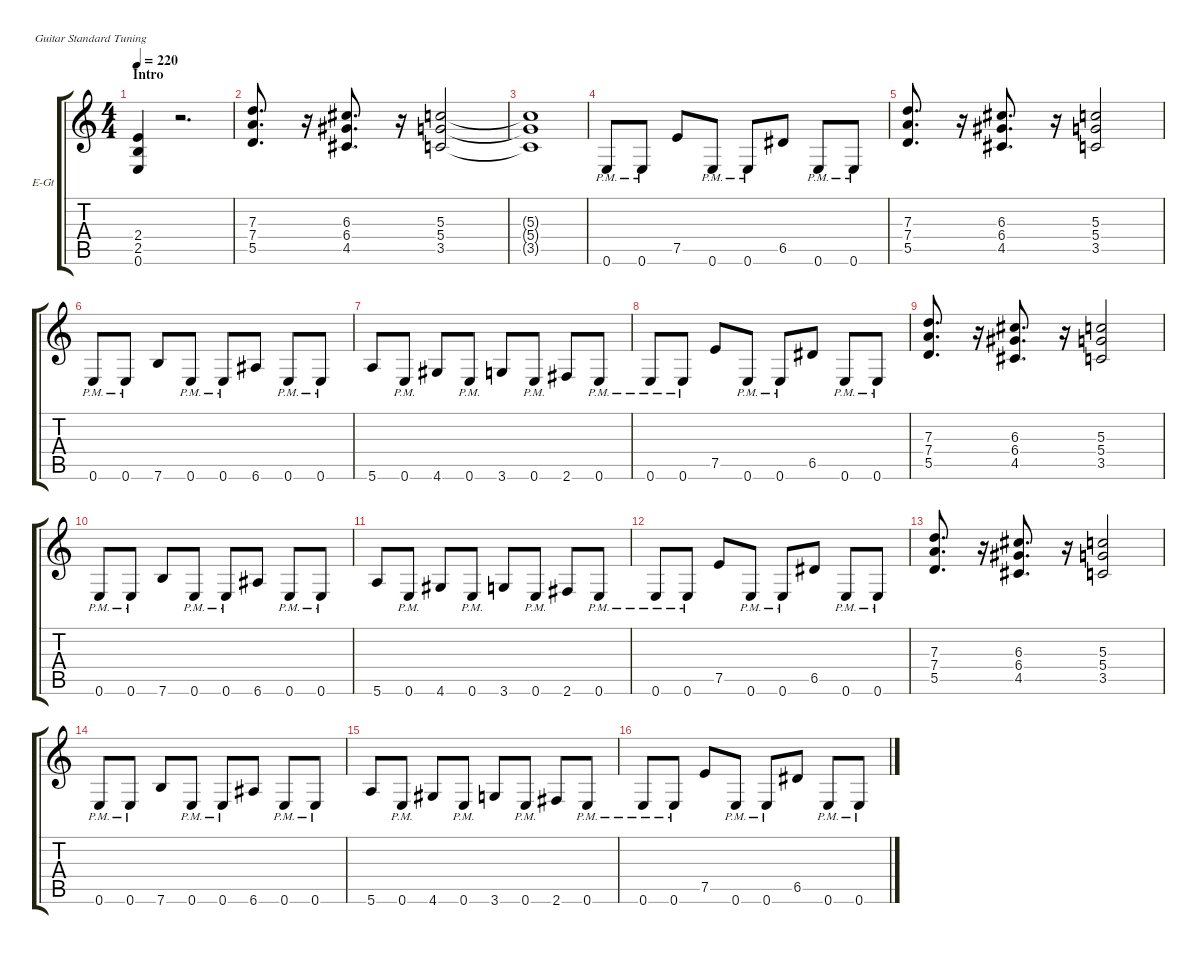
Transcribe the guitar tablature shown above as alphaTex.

\hideDynamics
\bracketExtendMode groupsimilarinstruments
\firstSystemTrackNameOrientation horizontal
\otherSystemsTrackNameOrientation horizontal
\track ("James Hetfield" "E-Gt") {multiBarRest instrument distortionguitar}
\staff {score tabs}
\tuning (E4 B3 G3 D3 A2 E2)
\ts (4 4)
\section ("" "Intro")
\tempo 220
\clef g2
\ks c
(2.4 2.5 0.6).4{dy f instrument distortionguitar} r.2{d} |
(7.3 7.4 5.5).8{d} r.16 (6.3 6.4 4.5).8{d} r.16 (5.3 5.4 3.5).2 |
(5.3{t} 5.4{t} 3.5{t}).1 |
0.6{pm}.8{dy fff} 0.6{pm}.8 7.5.8 0.6{pm}.8 0.6{pm}.8 6.5.8 0.6{pm}.8 0.6{pm}.8 |
(7.3 7.4 5.5).8{d} r.16 (6.3 6.4 4.5).8{d} r.16 (5.3 5.4 3.5).2 |
0.6{pm}.8 0.6{pm}.8 7.6.8 0.6{pm}.8 0.6{pm}.8 6.6.8 0.6{pm}.8 0.6{pm}.8 |
5.6.8 0.6{pm}.8 4.6.8 0.6{pm}.8 3.6.8 0.6{pm}.8 2.6.8 0.6{pm}.8 |
0.6{pm}.8 0.6{pm}.8 7.5.8 0.6{pm}.8 0.6{pm}.8 6.5.8 0.6{pm}.8 0.6{pm}.8 |
(7.3 7.4 5.5).8{d} r.16 (6.3 6.4 4.5).8{d} r.16 (5.3 5.4 3.5).2 |
0.6{pm}.8 0.6{pm}.8 7.6.8 0.6{pm}.8 0.6{pm}.8 6.6.8 0.6{pm}.8 0.6{pm}.8 |
5.6.8 0.6{pm}.8 4.6.8 0.6{pm}.8 3.6.8 0.6{pm}.8 2.6.8 0.6{pm}.8 |
0.6{pm}.8 0.6{pm}.8 7.5.8 0.6{pm}.8 0.6{pm}.8 6.5.8 0.6{pm}.8 0.6{pm}.8 |
(7.3 7.4 5.5).8{d} r.16 (6.3 6.4 4.5).8{d} r.16 (5.3 5.4 3.5).2 |
0.6{pm}.8 0.6{pm}.8 7.6.8 0.6{pm}.8 0.6{pm}.8 6.6.8 0.6{pm}.8 0.6{pm}.8 |
5.6.8 0.6{pm}.8 4.6.8 0.6{pm}.8 3.6.8 0.6{pm}.8 2.6.8 0.6{pm}.8 |
0.6{pm}.8 0.6{pm}.8 7.5.8 0.6{pm}.8 0.6{pm}.8 6.5.8 0.6{pm}.8 0.6{pm}.8
